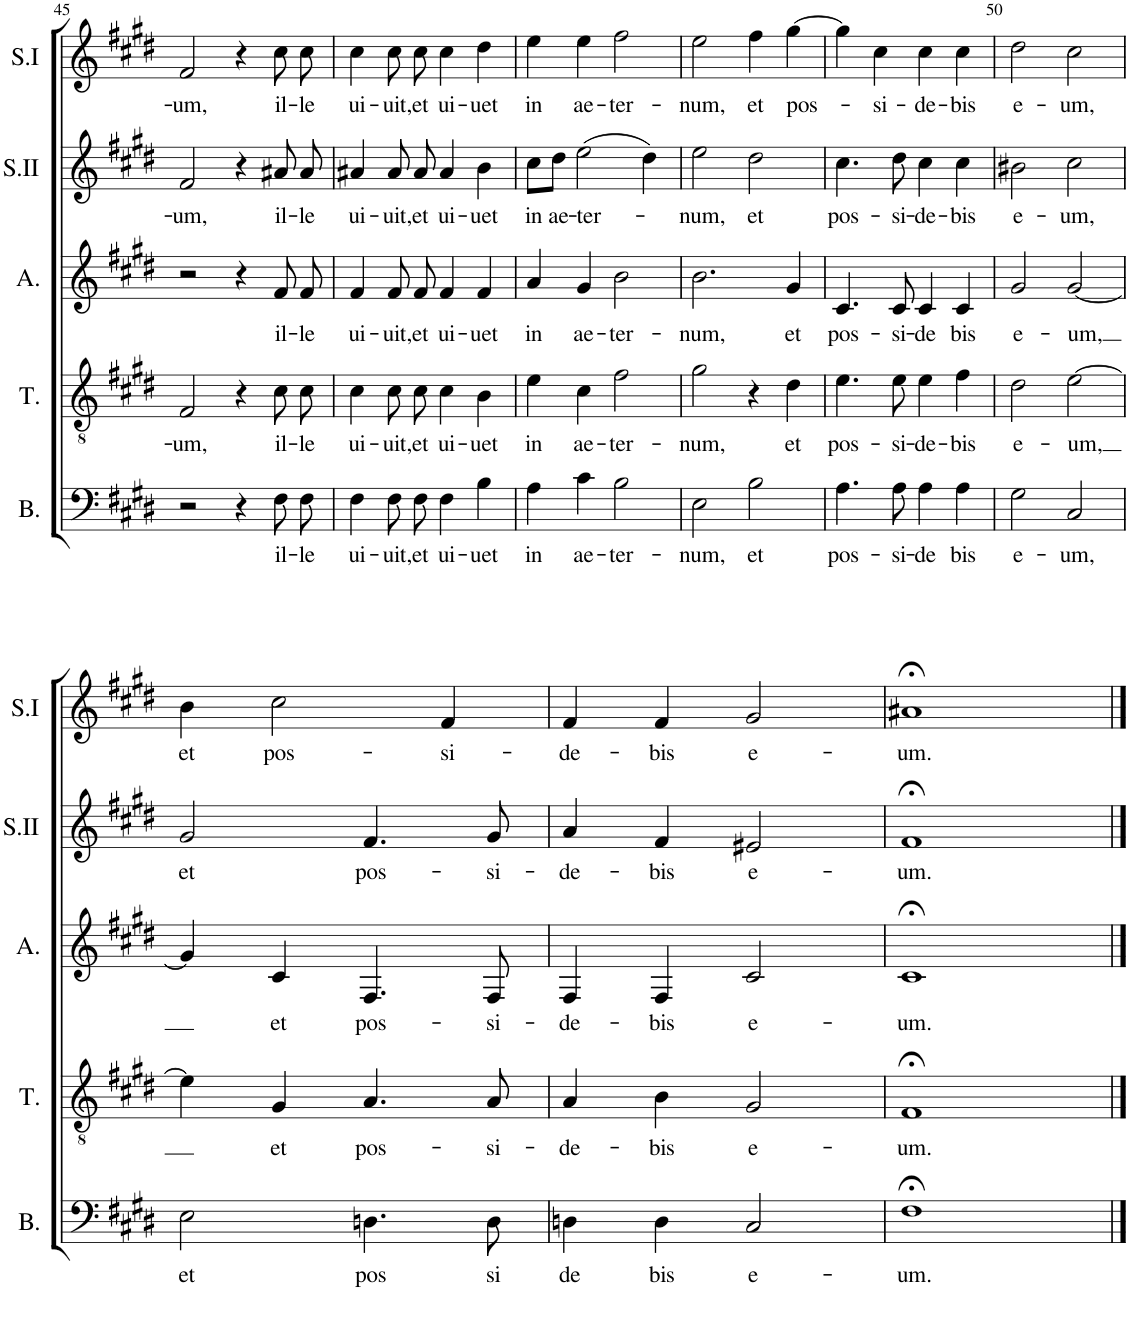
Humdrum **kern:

**kern	**text	**kern	**text	**kern	**text	**kern	**text	**kern	**text
*part5	*part5	*part4	*part4	*part3	*part3	*part2	*part2	*part1	*part1
*staff5	*staff5	*staff4	*staff4	*staff3	*staff3	*staff2	*staff2	*staff1	*staff1
*I"Bass	*	*I"Tenor	*	*I"Alto	*	*I"Soprano II	*	*I"Soprano I	*
*I'B.	*	*I'T.	*	*I'A.	*	*I'S.II	*	*I'S.I	*
!!LO:PB:g=z
*clefF4	*	*clefGv2	*	*clefG2	*	*clefG2	*	*clefG2	*
*k[f#c#g#d#]	*	*k[f#c#g#d#]	*	*k[f#c#g#d#]	*	*k[f#c#g#d#]	*	*k[f#c#g#d#]	*
*M2/2	*	*M2/2	*	*M2/2	*	*M2/2	*	*M2/2	*
*met(c|)	*	*met(c|)	*	*met(c|)	*	*met(c|)	*	*met(c|)	*
=45	=45	=45	=45	=45	=45	=45	=45	=45	=45
!	!	!	!LO:LY:b	!	!	!	!LO:LY:b	!	!LO:LY:b
2r	.	2F#/	-um,	2r	.	2f#/	-um,	2f#/	-um,
4r	.	4r	.	4r	.	4r	.	4r	.
!	!LO:LY:b	!	!LO:LY:b	!	!LO:LY:b	!	!LO:LY:b	!	!LO:LY:b
8F#\L	il-	8c#\L	il-	8f#/L	il-	8a#X/	il-	8cc#\L	il-
!	!LO:LY:b	!	!LO:LY:b	!	!LO:LY:b	!	!LO:LY:b	!	!LO:LY:b
8F#\J	-le	8c#\J	-le	8f#/J	-le	8a#/	-le	8cc#\J	-le
=46	=46	=46	=46	=46	=46	=46	=46	=46	=46
!	!LO:LY:b	!	!LO:LY:b	!	!LO:LY:b	!	!LO:LY:b	!	!LO:LY:b
4F#\	ui-	4c#\	ui-	4f#/	ui-	4a#X/	ui-	4cc#\	ui-
!	!LO:LY:b	!	!LO:LY:b	!	!LO:LY:b	!	!LO:LY:b	!	!LO:LY:b
8F#\L	-uit,	8c#\L	-uit,	8f#/L	-uit,	8a#/	-uit,	8cc#\L	-uit,
!	!LO:LY:b	!	!LO:LY:b	!	!LO:LY:b	!	!LO:LY:b	!	!LO:LY:b
8F#\J	et	8c#\J	et	8f#/J	et	8a#/	et	8cc#\J	et
!	!LO:LY:b	!	!LO:LY:b	!	!LO:LY:b	!	!LO:LY:b	!	!LO:LY:b
4F#\	ui-	4c#\	ui-	4f#/	ui-	4a#/	ui-	4cc#\	ui-
!	!LO:LY:b	!	!LO:LY:b	!	!LO:LY:b	!	!LO:LY:b	!	!LO:LY:b
4B\	-uet	4B\	-uet	4f#/	-uet	4b\	-uet	4dd#\	-uet
=47	=47	=47	=47	=47	=47	=47	=47	=47	=47
!	!LO:LY:b	!	!LO:LY:b	!	!LO:LY:b	!	!LO:LY:b	!	!LO:LY:b
4A\	in	4e\	in	4a/	in	8cc#\L	in	4ee\	in
!	!	!	!	!	!	!	!LO:LY:b	!	!
.	.	.	.	.	.	8dd#\J	ae-	.	.
!	!LO:LY:b	!	!LO:LY:b	!	!LO:LY:b	!	!LO:LY:b	!	!LO:LY:b
4c#\	ae-	4c#\	ae-	4g#/	ae-	(2ee\	-ter-	4ee\	ae-
!	!LO:LY:b	!	!LO:LY:b	!	!LO:LY:b	!	!	!	!LO:LY:b
2B\	-ter-	2f#\	-ter-	2b\	-ter-	.	.	2ff#\	-ter-
.	.	.	.	.	.	4dd#\)	.	.	.
=48	=48	=48	=48	=48	=48	=48	=48	=48	=48
!	!LO:LY:b	!	!LO:LY:b	!	!LO:LY:b	!	!LO:LY:b	!	!LO:LY:b
2E\	-num,	2g#\	-num,	2.b\	-num,	2ee\	-num,	2ee\	-num,
!	!LO:LY:b	!	!	!	!	!	!LO:LY:b	!	!LO:LY:b
2B\	et	4r	.	.	.	2dd#\	et	4ff#\	et
!	!	!	!LO:LY:b	!	!LO:LY:b	!	!	!	!LO:LY:b
.	.	4d#\	et	4g#/	et	.	.	[4gg#\	pos-
=49	=49	=49	=49	=49	=49	=49	=49	=49	=49
!	!LO:LY:b	!	!LO:LY:b	!	!LO:LY:b	!	!LO:LY:b	!	!
4.A\	pos-	4.e\	pos-	4.c#/	pos-	4.cc#\	pos-	4gg#\]	.
!	!	!	!	!	!	!	!	!	!LO:LY:b
.	.	.	.	.	.	.	.	4cc#\	-si-
!	!LO:LY:b	!	!LO:LY:b	!	!LO:LY:b	!	!LO:LY:b	!	!
8A\	-si-	8e\	-si-	8c#/	-si-	8dd#\	-si-	.	.
!	!LO:LY:b	!	!LO:LY:b	!	!LO:LY:b	!	!LO:LY:b	!	!LO:LY:b
4A\	-de	4e\	-de-	4c#/	-de	4cc#\	-de-	4cc#\	-de-
!	!LO:LY:b	!	!LO:LY:b	!	!LO:LY:b	!	!LO:LY:b	!	!LO:LY:b
4A\	bis	4f#\	-bis	4c#/	bis	4cc#\	-bis	4cc#\	-bis
=50	=50	=50	=50	=50	=50	=50	=50	=50	=50
!	!LO:LY:b	!	!LO:LY:b	!	!LO:LY:b	!	!LO:LY:b	!	!LO:LY:b
2G#\	e-	2d#\	e-	2g#/	e-	2b#X\	e-	2dd#\	e-
!	!LO:LY:b	!	!LO:LY:b	!	!LO:LY:b	!	!LO:LY:b	!	!LO:LY:b
2C#/	-um,	[2e\	-um,	[2g#/	-um,	2cc#\	-um,	2cc#\	-um,
!!LO:LB:g=z
=51	=51	=51	=51	=51	=51	=51	=51	=51	=51
!	!LO:LY:b	!	!	!	!	!	!LO:LY:b	!	!LO:LY:b
2E\	et	4e\]	.	4g#/]	.	2g#/	et	4b\	et
!	!	!	!LO:LY:b	!	!LO:LY:b	!	!	!	!LO:LY:b
.	.	4G#/	et	4c#/	et	.	.	2cc#\	pos-
!	!LO:LY:b	!	!LO:LY:b	!	!LO:LY:b	!	!LO:LY:b	!	!
4.Dn\	pos	4.A/	pos-	4.F#/	pos-	4.f#/	pos-	.	.
!	!	!	!	!	!	!	!	!	!LO:LY:b
.	.	.	.	.	.	.	.	4f#/	-si-
!	!LO:LY:b	!	!LO:LY:b	!	!LO:LY:b	!	!LO:LY:b	!	!
8D\	si	8A/	-si-	8F#/	-si-	8g#/	-si-	.	.
=52	=52	=52	=52	=52	=52	=52	=52	=52	=52
!	!LO:LY:b	!	!LO:LY:b	!	!LO:LY:b	!	!LO:LY:b	!	!LO:LY:b
4Dn\	de	4A/	-de-	4F#/	-de-	4a/	-de-	4f#/	-de-
!	!LO:LY:b	!	!LO:LY:b	!	!LO:LY:b	!	!LO:LY:b	!	!LO:LY:b
4D\	bis	4B\	-bis	4F#/	-bis	4f#/	-bis	4f#/	-bis
!	!LO:LY:b	!	!LO:LY:b	!	!LO:LY:b	!	!LO:LY:b	!	!LO:LY:b
2C#/	e-	2G#/	e-	2c#/	e-	2e#X/	e-	2g#/	e-
=53	=53	=53	=53	=53	=53	=53	=53	=53	=53
!	!LO:LY:b	!	!LO:LY:b	!	!LO:LY:b	!	!LO:LY:b	!	!LO:LY:b
1F#;<	-um.	1F#;<	-um.	1c#;<	-um.	1f#;<	-um.	1a#X;<	-um.
==	==	==	==	==	==	==	==	==	==
*-	*-	*-	*-	*-	*-	*-	*-	*-	*-
